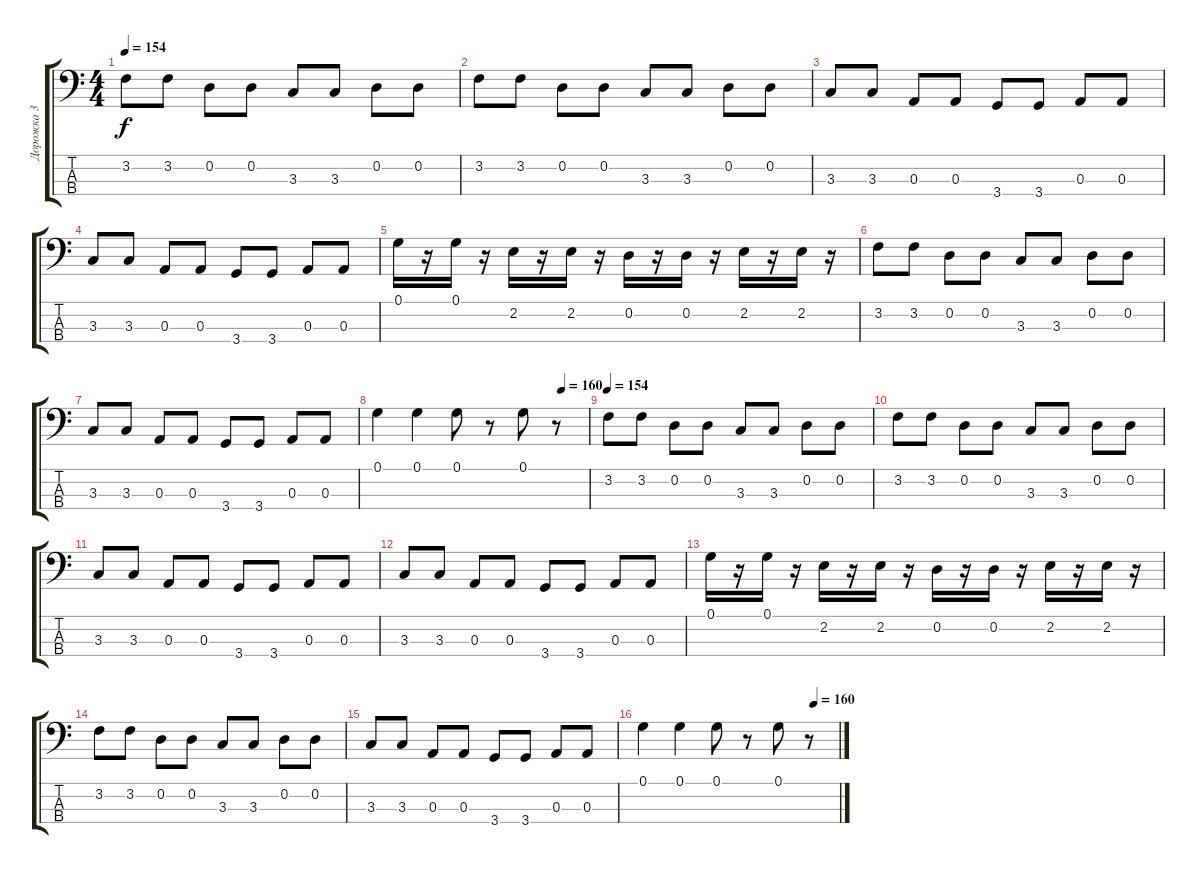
\track ("Дорожка 3" "Дорожка 3") {instrument electricguitarmuted}
\staff {score tabs}
\tuning (G2 D2 A1 E1) {hide}
\ts (4 4)
\tempo 154
\clef f4
\ks c
3.2.8{dy f} 3.2.8 0.2.8 0.2.8 3.3.8 3.3.8 0.2.8 0.2.8 |
3.2.8 3.2.8 0.2.8 0.2.8 3.3.8 3.3.8 0.2.8 0.2.8 |
3.3.8 3.3.8 0.3.8 0.3.8 3.4.8 3.4.8 0.3.8 0.3.8 |
3.3.8 3.3.8 0.3.8 0.3.8 3.4.8 3.4.8 0.3.8 0.3.8 |
0.1.16 r.16 0.1.16 r.16 2.2.16 r.16 2.2.16 r.16 0.2.16 r.16 0.2.16 r.16 2.2.16 r.16 2.2.16 r.16 |
3.2.8 3.2.8 0.2.8 0.2.8 3.3.8 3.3.8 0.2.8 0.2.8 |
3.3.8 3.3.8 0.3.8 0.3.8 3.4.8 3.4.8 0.3.8 0.3.8 |
\tempo (160 0.875)
0.1.4 0.1.4 0.1.8 r.8 0.1.8 r.8 |
\tempo 154
3.2.8 3.2.8 0.2.8 0.2.8 3.3.8 3.3.8 0.2.8 0.2.8 |
3.2.8 3.2.8 0.2.8 0.2.8 3.3.8 3.3.8 0.2.8 0.2.8 |
3.3.8 3.3.8 0.3.8 0.3.8 3.4.8 3.4.8 0.3.8 0.3.8 |
3.3.8 3.3.8 0.3.8 0.3.8 3.4.8 3.4.8 0.3.8 0.3.8 |
0.1.16 r.16 0.1.16 r.16 2.2.16 r.16 2.2.16 r.16 0.2.16 r.16 0.2.16 r.16 2.2.16 r.16 2.2.16 r.16 |
3.2.8 3.2.8 0.2.8 0.2.8 3.3.8 3.3.8 0.2.8 0.2.8 |
3.3.8 3.3.8 0.3.8 0.3.8 3.4.8 3.4.8 0.3.8 0.3.8 |
\tempo (160 0.875)
0.1.4 0.1.4 0.1.8 r.8 0.1.8 r.8
